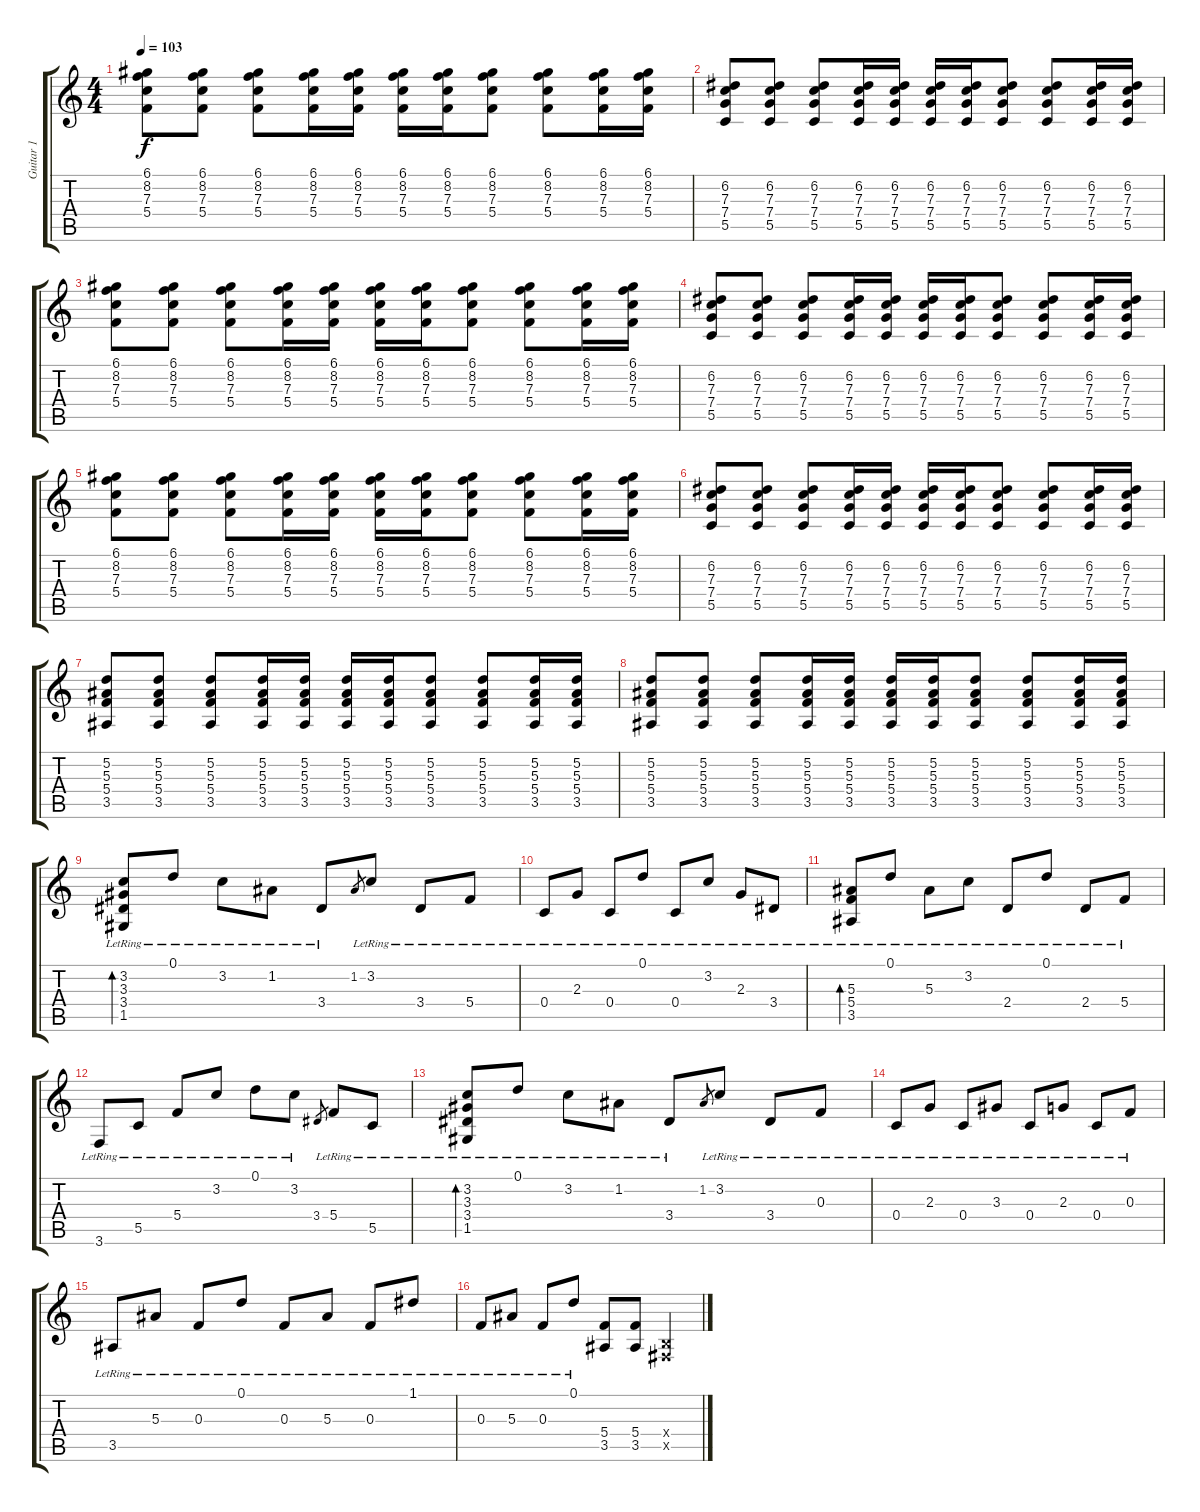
\track ("Guitar 1" "Guitar 1") {instrument acousticguitarsteel}
\staff {score tabs}
\tuning (D4 A3 F3 C3 G2 D2) {hide}
\ts (4 4)
\tempo 103
\clef g2
\ks c
(6.1 8.2 7.3 5.4).8{dy f} (6.1 8.2 7.3 5.4).8 (6.1 8.2 7.3 5.4).8 (6.1 8.2 7.3 5.4).16 (6.1 8.2 7.3 5.4).16 (6.1 8.2 7.3 5.4).16 (6.1 8.2 7.3 5.4).16 (6.1 8.2 7.3 5.4).8 (6.1 8.2 7.3 5.4).8 (6.1 8.2 7.3 5.4).16 (6.1 8.2 7.3 5.4).16 |
(6.2 7.3 7.4 5.5).8 (6.2 7.3 7.4 5.5).8 (6.2 7.3 7.4 5.5).8 (6.2 7.3 7.4 5.5).16 (6.2 7.3 7.4 5.5).16 (6.2 7.3 7.4 5.5).16 (6.2 7.3 7.4 5.5).16 (6.2 7.3 7.4 5.5).8 (6.2 7.3 7.4 5.5).8 (6.2 7.3 7.4 5.5).16 (6.2 7.3 7.4 5.5).16 |
(6.1 8.2 7.3 5.4).8 (6.1 8.2 7.3 5.4).8 (6.1 8.2 7.3 5.4).8 (6.1 8.2 7.3 5.4).16 (6.1 8.2 7.3 5.4).16 (6.1 8.2 7.3 5.4).16 (6.1 8.2 7.3 5.4).16 (6.1 8.2 7.3 5.4).8 (6.1 8.2 7.3 5.4).8 (6.1 8.2 7.3 5.4).16 (6.1 8.2 7.3 5.4).16 |
(6.2 7.3 7.4 5.5).8 (6.2 7.3 7.4 5.5).8 (6.2 7.3 7.4 5.5).8 (6.2 7.3 7.4 5.5).16 (6.2 7.3 7.4 5.5).16 (6.2 7.3 7.4 5.5).16 (6.2 7.3 7.4 5.5).16 (6.2 7.3 7.4 5.5).8 (6.2 7.3 7.4 5.5).8 (6.2 7.3 7.4 5.5).16 (6.2 7.3 7.4 5.5).16 |
(6.1 8.2 7.3 5.4).8 (6.1 8.2 7.3 5.4).8 (6.1 8.2 7.3 5.4).8 (6.1 8.2 7.3 5.4).16 (6.1 8.2 7.3 5.4).16 (6.1 8.2 7.3 5.4).16 (6.1 8.2 7.3 5.4).16 (6.1 8.2 7.3 5.4).8 (6.1 8.2 7.3 5.4).8 (6.1 8.2 7.3 5.4).16 (6.1 8.2 7.3 5.4).16 |
(6.2 7.3 7.4 5.5).8 (6.2 7.3 7.4 5.5).8 (6.2 7.3 7.4 5.5).8 (6.2 7.3 7.4 5.5).16 (6.2 7.3 7.4 5.5).16 (6.2 7.3 7.4 5.5).16 (6.2 7.3 7.4 5.5).16 (6.2 7.3 7.4 5.5).8 (6.2 7.3 7.4 5.5).8 (6.2 7.3 7.4 5.5).16 (6.2 7.3 7.4 5.5).16 |
(5.2 5.3 5.4 3.5).8 (5.2 5.3 5.4 3.5).8 (5.2 5.3 5.4 3.5).8 (5.2 5.3 5.4 3.5).16 (5.2 5.3 5.4 3.5).16 (5.2 5.3 5.4 3.5).16 (5.2 5.3 5.4 3.5).16 (5.2 5.3 5.4 3.5).8 (5.2 5.3 5.4 3.5).8 (5.2 5.3 5.4 3.5).16 (5.2 5.3 5.4 3.5).16 |
(5.2 5.3 5.4 3.5).8 (5.2 5.3 5.4 3.5).8 (5.2 5.3 5.4 3.5).8 (5.2 5.3 5.4 3.5).16 (5.2 5.3 5.4 3.5).16 (5.2 5.3 5.4 3.5).16 (5.2 5.3 5.4 3.5).16 (5.2 5.3 5.4 3.5).8 (5.2 5.3 5.4 3.5).8 (5.2 5.3 5.4 3.5).16 (5.2 5.3 5.4 3.5).16 |
(3.2{lr} 3.3{lr} 3.4{lr} 1.5{lr}).8{bd 120 volume 8 instrument acousticguitarsteel} 0.1{lr}.8 3.2{lr}.8 1.2{lr}.8 3.4{lr}.8 1.2.8{gr} 3.2{lr}.8 3.4{lr}.8 5.4{lr}.8 |
0.4{lr}.8 2.3{lr}.8 0.4{lr}.8 0.1{lr}.8 0.4{lr}.8 3.2{lr}.8 2.3{lr}.8 3.4{lr}.8 |
(5.3{lr} 5.4{lr} 3.5{lr}).8{bd 120} 0.1{lr}.8 5.3{lr}.8 3.2{lr}.8 2.4{lr}.8 0.1{lr}.8 2.4{lr}.8 5.4{lr}.8 |
3.6{lr}.8 5.5{lr}.8 5.4{lr}.8 3.2{lr}.8 0.1{lr}.8 3.2{lr}.8 3.4.8{gr} 5.4{lr}.8 5.5{lr}.8 |
(3.2{lr} 3.3{lr} 3.4{lr} 1.5{lr}).8{bd 120} 0.1{lr}.8 3.2{lr}.8 1.2{lr}.8 3.4{lr}.8 1.2.8{gr} 3.2{lr}.8 3.4{lr}.8 0.3{lr}.8 |
0.4{lr}.8 2.3{lr}.8 0.4{lr}.8 3.3{lr}.8 0.4{lr}.8 2.3{lr}.8 0.4{lr}.8 0.3{lr}.8 |
3.5{lr}.8 5.3{lr}.8 0.3{lr}.8 0.1{lr}.8 0.3{lr}.8 5.3{lr}.8 0.3{lr}.8 1.1{lr}.8 |
0.3{lr}.8 5.3{lr}.8 0.3{lr}.8 0.1{lr}.8 (5.4 3.5).8{volume 13 instrument distortionguitar} (5.4 3.5).8 (-1.4{x} -1.5{x}).4
